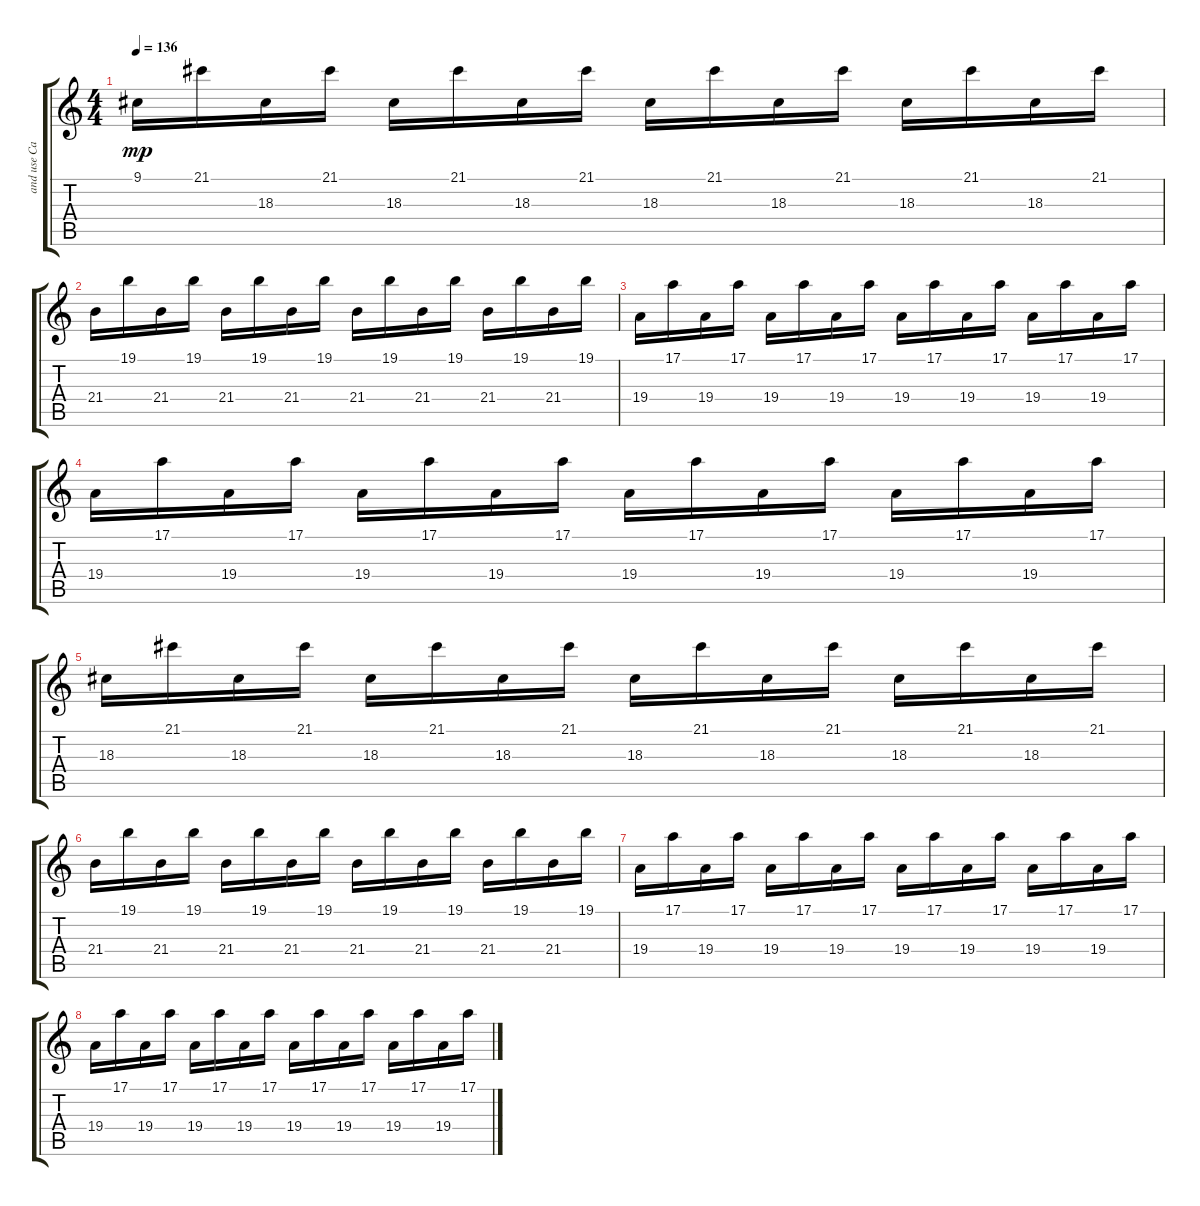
\track ("and use Cakewalk" "and use Ca") {instrument seashore}
\staff {score tabs}
\tuning (E4 B3 G3 D3 A2 E2) {hide}
\ts (4 4)
\tempo 136
\clef g2
\ks c
9.1.16{dy mp instrument honkytonkpiano} 21.1.16 18.3.16 21.1.16 18.3.16{instrument electricpiano1} 21.1.16 18.3.16 21.1.16 18.3.16{instrument electricpiano2} 21.1.16 18.3.16 21.1.16 18.3.16{instrument harpsichord} 21.1.16 18.3.16 21.1.16 |
21.4.16{instrument clavinet} 19.1.16 21.4.16 19.1.16 21.4.16{instrument celesta} 19.1.16 21.4.16 19.1.16 21.4.16{instrument glockenspiel} 19.1.16 21.4.16 19.1.16 21.4.16{instrument musicbox} 19.1.16 21.4.16 19.1.16 |
19.4.16{instrument musicbox} 17.1.16 19.4.16 17.1.16 19.4.16{instrument glockenspiel} 17.1.16 19.4.16 17.1.16 19.4.16{instrument celesta} 17.1.16 19.4.16 17.1.16 19.4.16{instrument clavinet} 17.1.16 19.4.16 17.1.16 |
19.4.16{instrument harpsichord} 17.1.16 19.4.16 17.1.16 19.4.16{instrument electricpiano2} 17.1.16 19.4.16 17.1.16 19.4.16{instrument electricpiano1} 17.1.16 19.4.16 17.1.16 19.4.16{instrument honkytonkpiano} 17.1.16 19.4.16 17.1.16 |
18.3.16{instrument honkytonkpiano} 21.1.16 18.3.16 21.1.16 18.3.16{instrument electricpiano1} 21.1.16 18.3.16 21.1.16 18.3.16{instrument electricpiano2} 21.1.16 18.3.16 21.1.16 18.3.16{instrument harpsichord} 21.1.16 18.3.16 21.1.16 |
21.4.16{instrument clavinet} 19.1.16 21.4.16 19.1.16 21.4.16{instrument celesta} 19.1.16 21.4.16 19.1.16 21.4.16{instrument glockenspiel} 19.1.16 21.4.16 19.1.16 21.4.16{instrument musicbox} 19.1.16 21.4.16 19.1.16 |
19.4.16{instrument musicbox} 17.1.16 19.4.16 17.1.16 19.4.16{instrument glockenspiel} 17.1.16 19.4.16 17.1.16 19.4.16{instrument celesta} 17.1.16 19.4.16 17.1.16 19.4.16{instrument clavinet} 17.1.16 19.4.16 17.1.16 |
19.4.16{instrument harpsichord} 17.1.16 19.4.16 17.1.16 19.4.16{instrument electricpiano2} 17.1.16 19.4.16 17.1.16 19.4.16{instrument electricpiano1} 17.1.16 19.4.16 17.1.16 19.4.16{instrument honkytonkpiano} 17.1.16 19.4.16 17.1.16
